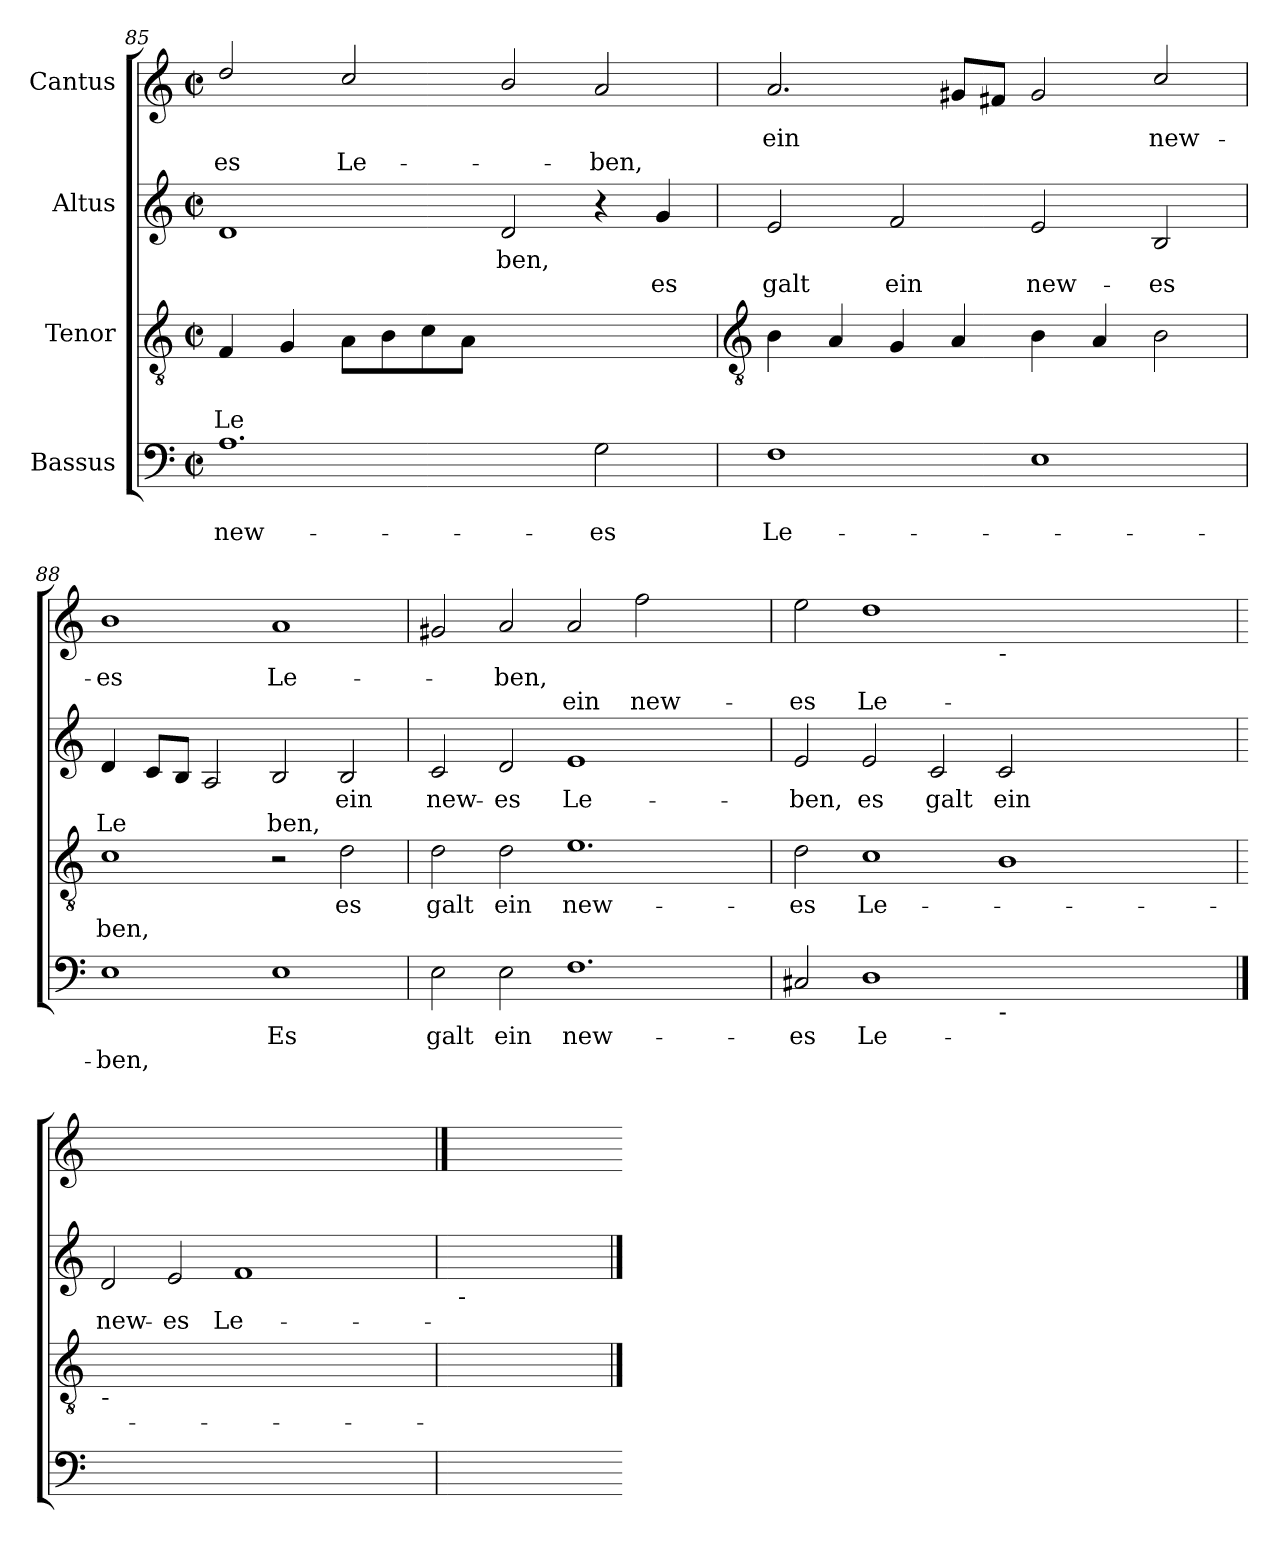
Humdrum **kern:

**kern	**text	**text	**kern	**text	**text	**kern	**text	**text	**kern	**text	**text
*part4	*part4	*part4	*part3	*part3	*part3	*part2	*part2	*part2	*part1	*part1	*part1
*staff4	*staff4	*staff4	*staff3	*staff3	*staff3	*staff2	*staff2	*staff2	*staff1	*staff1	*staff1
*I"Bassus	*	*	*I"Tenor	*	*	*I"Altus	*	*	*I"Cantus	*	*
!!LO:LB:g=z
*clefF4	*	*	*clefGv2	*	*	*clefG2	*	*	*clefG2	*	*
*k[]	*	*	*k[]	*	*	*k[]	*	*	*k[]	*	*
*C:	*	*	*C:	*	*	*C:	*	*	*C:	*	*
*M4/2	*	*	*M4/2	*	*	*M4/2	*	*	*M4/2	*	*
*met(c|)	*	*	*met(c|)	*	*	*met(c|)	*	*	*met(c|)	*	*
=85	=85	=85	=85	=85	=85	=85	=85	=85	=85	=85	=85
!	!	!LO:LY:b	!	!	!LO:LY:b	!	!	!	!	!	!LO:LY:b
*	*	*	*	*	*	*	*	*	*^	*	*
1.A	.	new-	4F	.	Le	1d	.	.	2dd	0ryy	.	es
.	.	.	4G	.	.	.	.	.	.	.	.	.
!	!	!	!	!	!	!	!	!	!	!	!	!LO:LY:b
.	.	.	8AL	.	.	.	.	.	2cc	.	.	Le-
.	.	.	8B	.	.	.	.	.	.	.	.	.
.	.	.	8c	.	.	.	.	.	.	.	.	.
.	.	.	8AJ	.	.	.	.	.	.	.	.	.
!	!	!	!	!	!	!	!LO:LY:b	!	!	!	!	!
.	.	.	1ryy	.	.	2d	-ben,	.	2b	.	.	.
!	!	!LO:LY:b	!	!	!	!	!	!	!	!	!	!LO:LY:b
2G	.	-es	.	.	.	4r	.	.	2a	.	.	-ben,
!	!	!	!	!	!	!	!	!LO:LY:b	!	!	!	!
.	.	.	.	.	.	4g	.	es	.	.	.	.
!!LO:LB:g=z	!!
=87	=87	=87	=87	=87	=87	=87	=87	=87	=87	=87	=87	=87
*	*	*	*clefGv2	*	*	*	*	*	*	*	*	*
!	!	!LO:LY:b	!	!	!	!	!	!LO:LY:b	!	!	!LO:LY:b	!
1F	.	Le-	4B	.	.	2e	.	galt	2.a	0ryy	ein	.
.	.	.	4A	.	.	.	.	.	.	.	.	.
!	!	!	!	!	!	!	!	!LO:LY:b	!	!	!	!
.	.	.	4G	.	.	2f	.	ein	.	.	.	.
.	.	.	4A	.	.	.	.	.	8g#L	.	.	.
.	.	.	.	.	.	.	.	.	8f#J	.	.	.
!	!	!	!	!	!	!	!	!LO:LY:b	!	!	!	!
1E	.	.	4B	.	.	2e	.	new-	2g#	.	.	.
.	.	.	4A	.	.	.	.	.	.	.	.	.
!	!	!	!	!	!	!	!	!LO:LY:b	!	!	!LO:LY:b	!
.	.	.	2B	.	.	2B	.	-es	2cc	.	new-	.
=88	=88	=88	=88	=88	=88	=88	=88	=88	=88	=88	=88	=88
!	!	!LO:LY:b	!	!	!LO:LY:b	!	!	!LO:LY:b	!	!	!LO:LY:b	!
1E	.	-ben,	1c	.	ben,	4d	.	Le	1b	1ryy	-es	.
.	.	.	.	.	.	8cL	.	.	.	.	.	.
.	.	.	.	.	.	8BJ	.	.	.	.	.	.
.	.	.	.	.	.	2A	.	.	.	.	.	.
!	!LO:LY:b	!	!	!	!	!	!	!LO:LY:b	!	!	!LO:LY:b	!
1E	Es	.	2r	.	.	2B	.	ben,	1a	2ryy	Le-	.
!	!	!	!	!LO:LY:b	!	!	!LO:LY:b	!	!	!	!	!
.	.	.	2d	es	.	2B	ein	.	.	2ryy	.	.
=89	=89	=89	=89	=89	=89	=89	=89	=89	=89	=89	=89	=89
!	!LO:LY:b	!	!	!LO:LY:b	!	!	!LO:LY:b	!	!	!	!	!
2E	galt	.	2d	galt	.	2c	new-	.	2g#X	0ryy	.	.
!	!LO:LY:b	!	!	!LO:LY:b	!	!	!LO:LY:b	!	!	!	!LO:LY:b	!
2E	ein	.	2d	ein	.	2d	-es	.	2a	.	-ben,	.
!	!LO:LY:b	!	!	!LO:LY:b	!	!	!LO:LY:b	!	!	!	!	!LO:LY:b
1.F	new-	.	1.e	new-	.	1e	Le-	.	2a	.	.	ein
!	!	!	!	!	!	!	!	!	!	!	!	!LO:LY:b
.	.	.	.	.	.	.	.	.	2ff	.	.	new-
.	.	.	.	.	.	2ryy	.	.	2ryy	2ryy	.	.
=90	=90	=90	=90	=90	=90	=90	=90	=90	=90	=90	=90	=90
!	!LO:LY:b	!	!	!LO:LY:b	!	!	!LO:LY:b	!	!	!	!	!LO:LY:b
2C#X	-es	.	2d	-es	.	2e	-ben,	.	2ee	0ryy	.	-es
!	!LO:LY:b	!	!	!LO:LY:b	!	!	!LO:LY:b	!	!	!	!	!LO:LY:b
1D	Le-	.	1c	Le-	.	2e	es	.	1dd	.	.	Le-
!	!	!	!	!	!	!	!LO:LY:b	!	!	!	!	!
.	.	.	.	.	.	2c	galt	.	.	.	.	.
!	!	!	!	!	!	!	!	!	!LO:TX:b:t=-	!	!	!
!LO:TX:b:t=-	!	!	!	!	!	!	!	!	!	!	!	!
!	!LO:LY:b	!	!	!	!	!	!LO:LY:b	!	!	!	!	!LO:LY:b
0AAyy	-ben.	.	1B	.	.	2c	ein	.	0cc#Xyy	.	.	-ben.
.	.	.	.	.	.	1.ryy	.	.	.	1.ryy	.	.
.	.	.	1ryy	.	.	.	.	.	.	.	.	.
*	*	*	*	*	*	*	*	*	*v	*v	*	*
==91	=91	=91	=91	=91	=91	=91	=91	=91	=91	=91	=91
!	!	!	!LO:TX:b:t=-	!	!	!	!	!	!	!	!
!	!	!	!	!LO:LY:b	!	!	!LO:LY:b	!	!	!	!
0ryy	.	.	[1Ayy	-ben.	.	2d	new-	.	0ryy	.	.
!	!	!	!	!	!	!	!LO:LY:b	!	!	!	!
.	.	.	.	.	.	2e	-es	.	.	.	.
!	!	!	!	!	!	!	!LO:LY:b	!	!	!	!
.	.	.	0Ayy_	.	.	1f	Le-	.	.	.	.
1ryy	.	.	.	.	.	1ryy	.	.	1ryy	.	.
=	==	==	=	==	==	=	==	==	==	==	==
!	!	!	!	!	!	!LO:TX:b:t=-	!	!	!	!	!
!	!	!	!	!	!	!	!LO:LY:b	!	!	!	!
0ryy	.	.	0Ayy]	.	.	0eyy	-ben.	.	0ryy	.	.
=	=	=	==	=	=	==	=	=	=	=	=
*-	*-	*-	*-	*-	*-	*-	*-	*-	*-	*-	*-
